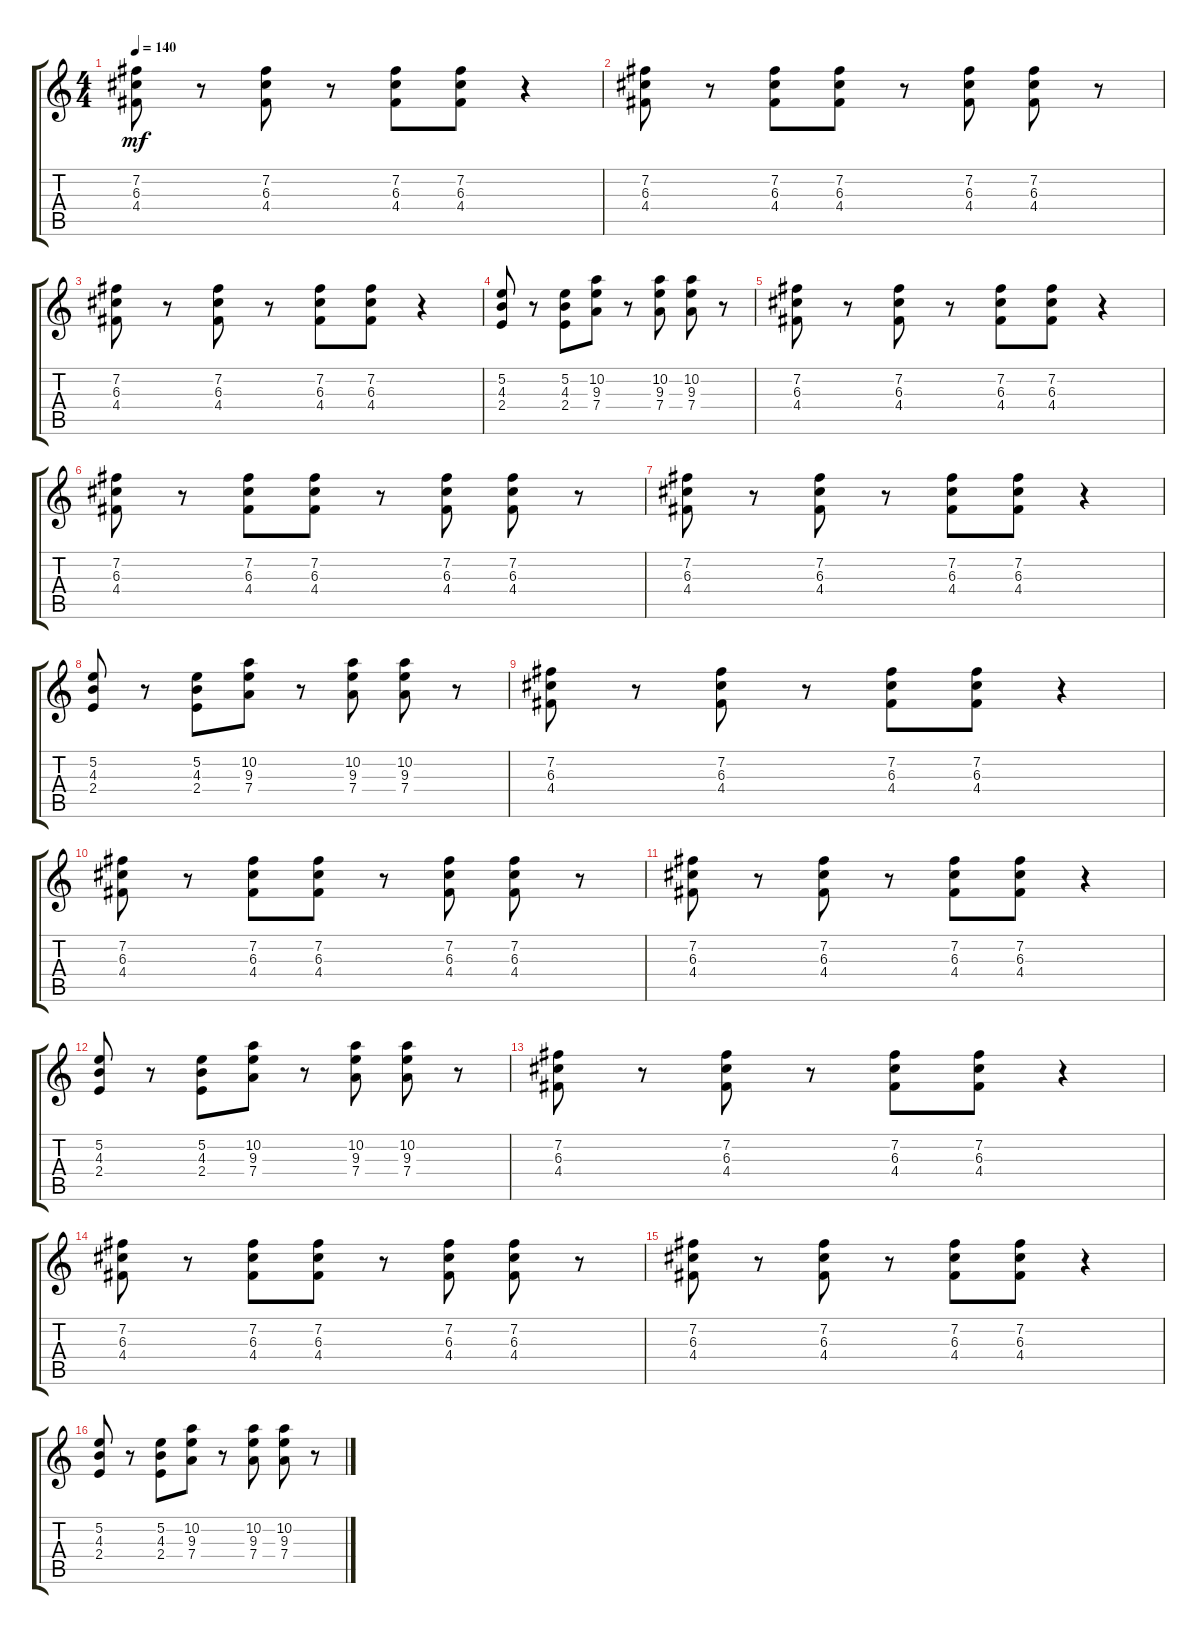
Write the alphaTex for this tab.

\track "" {instrument distortionguitar}
\staff {score tabs}
\tuning (E4 B3 G3 D3 A2 E2) {hide}
\ts (4 4)
\tempo 140
\clef g2
\ks c
(7.2 6.3 4.4).8{dy mf} r.8 (7.2 6.3 4.4).8 r.8 (7.2 6.3 4.4).8 (7.2 6.3 4.4).8 r.4 |
(7.2 6.3 4.4).8 r.8 (7.2 6.3 4.4).8 (7.2 6.3 4.4).8 r.8 (7.2 6.3 4.4).8 (7.2 6.3 4.4).8 r.8 |
(7.2 6.3 4.4).8 r.8 (7.2 6.3 4.4).8 r.8 (7.2 6.3 4.4).8 (7.2 6.3 4.4).8 r.4 |
(5.2 4.3 2.4).8 r.8 (5.2 4.3 2.4).8 (10.2 9.3 7.4).8 r.8 (10.2 9.3 7.4).8 (10.2 9.3 7.4).8 r.8 |
(7.2 6.3 4.4).8 r.8 (7.2 6.3 4.4).8 r.8 (7.2 6.3 4.4).8 (7.2 6.3 4.4).8 r.4 |
(7.2 6.3 4.4).8 r.8 (7.2 6.3 4.4).8 (7.2 6.3 4.4).8 r.8 (7.2 6.3 4.4).8 (7.2 6.3 4.4).8 r.8 |
(7.2 6.3 4.4).8 r.8 (7.2 6.3 4.4).8 r.8 (7.2 6.3 4.4).8 (7.2 6.3 4.4).8 r.4 |
(5.2 4.3 2.4).8 r.8 (5.2 4.3 2.4).8 (10.2 9.3 7.4).8 r.8 (10.2 9.3 7.4).8 (10.2 9.3 7.4).8 r.8 |
(7.2 6.3 4.4).8 r.8 (7.2 6.3 4.4).8 r.8 (7.2 6.3 4.4).8 (7.2 6.3 4.4).8 r.4 |
(7.2 6.3 4.4).8 r.8 (7.2 6.3 4.4).8 (7.2 6.3 4.4).8 r.8 (7.2 6.3 4.4).8 (7.2 6.3 4.4).8 r.8 |
(7.2 6.3 4.4).8 r.8 (7.2 6.3 4.4).8 r.8 (7.2 6.3 4.4).8 (7.2 6.3 4.4).8 r.4 |
(5.2 4.3 2.4).8 r.8 (5.2 4.3 2.4).8 (10.2 9.3 7.4).8 r.8 (10.2 9.3 7.4).8 (10.2 9.3 7.4).8 r.8 |
(7.2 6.3 4.4).8 r.8 (7.2 6.3 4.4).8 r.8 (7.2 6.3 4.4).8 (7.2 6.3 4.4).8 r.4 |
(7.2 6.3 4.4).8 r.8 (7.2 6.3 4.4).8 (7.2 6.3 4.4).8 r.8 (7.2 6.3 4.4).8 (7.2 6.3 4.4).8 r.8 |
(7.2 6.3 4.4).8 r.8 (7.2 6.3 4.4).8 r.8 (7.2 6.3 4.4).8 (7.2 6.3 4.4).8 r.4 |
(5.2 4.3 2.4).8 r.8 (5.2 4.3 2.4).8 (10.2 9.3 7.4).8 r.8 (10.2 9.3 7.4).8 (10.2 9.3 7.4).8 r.8
